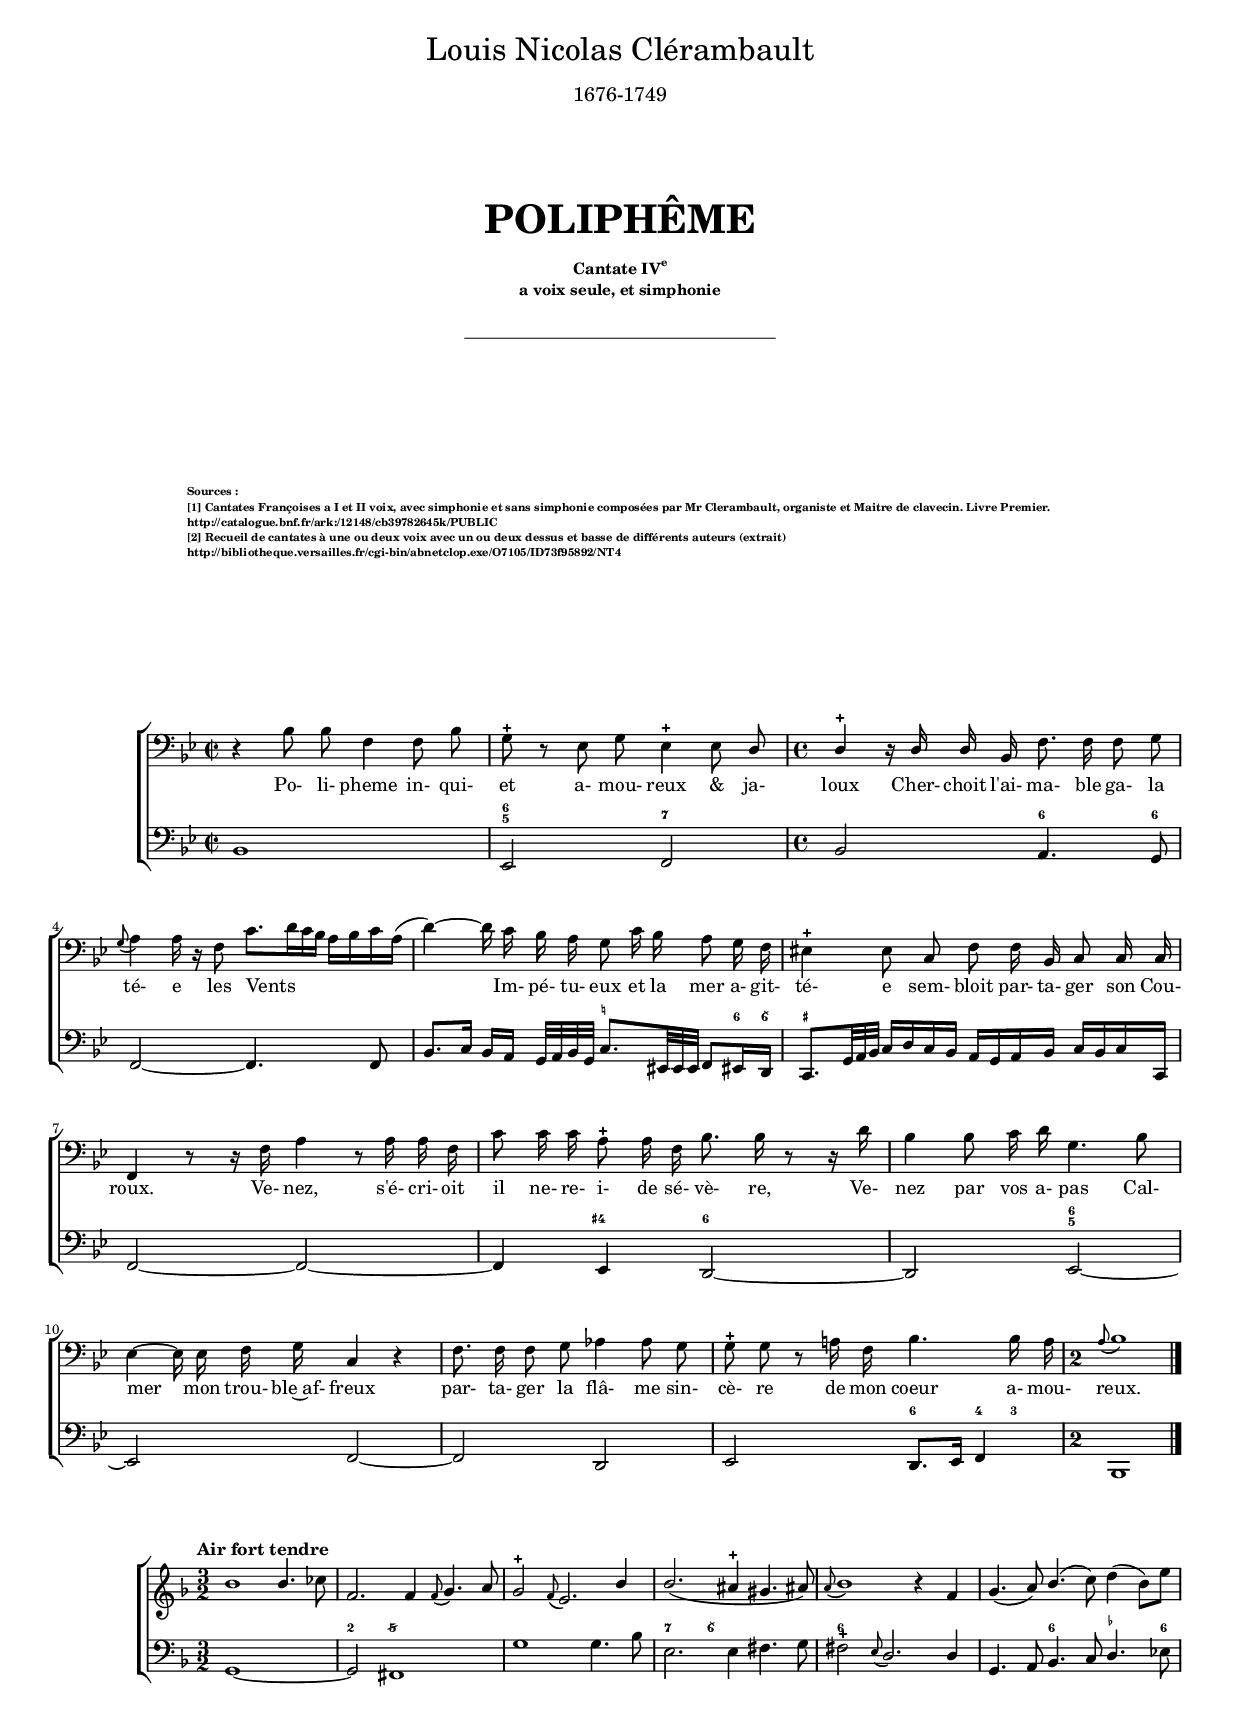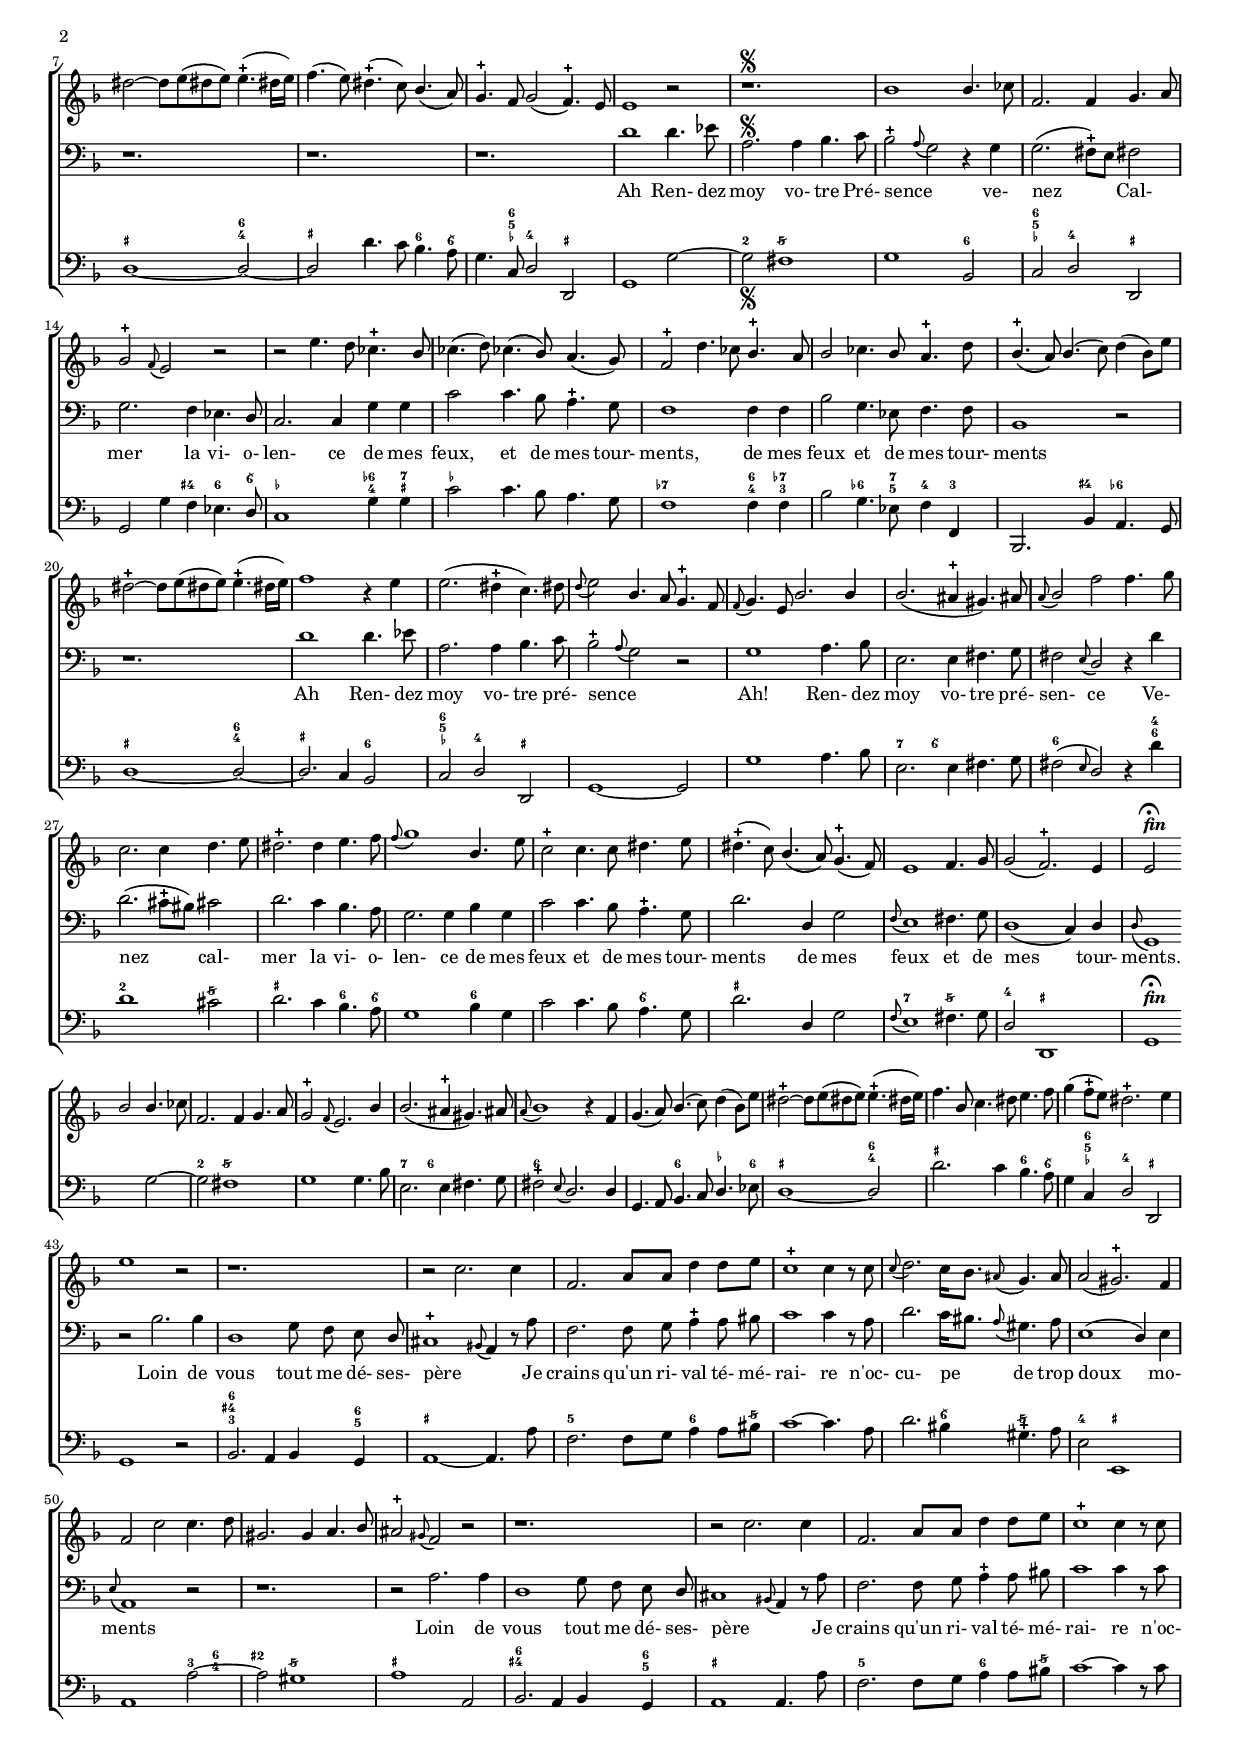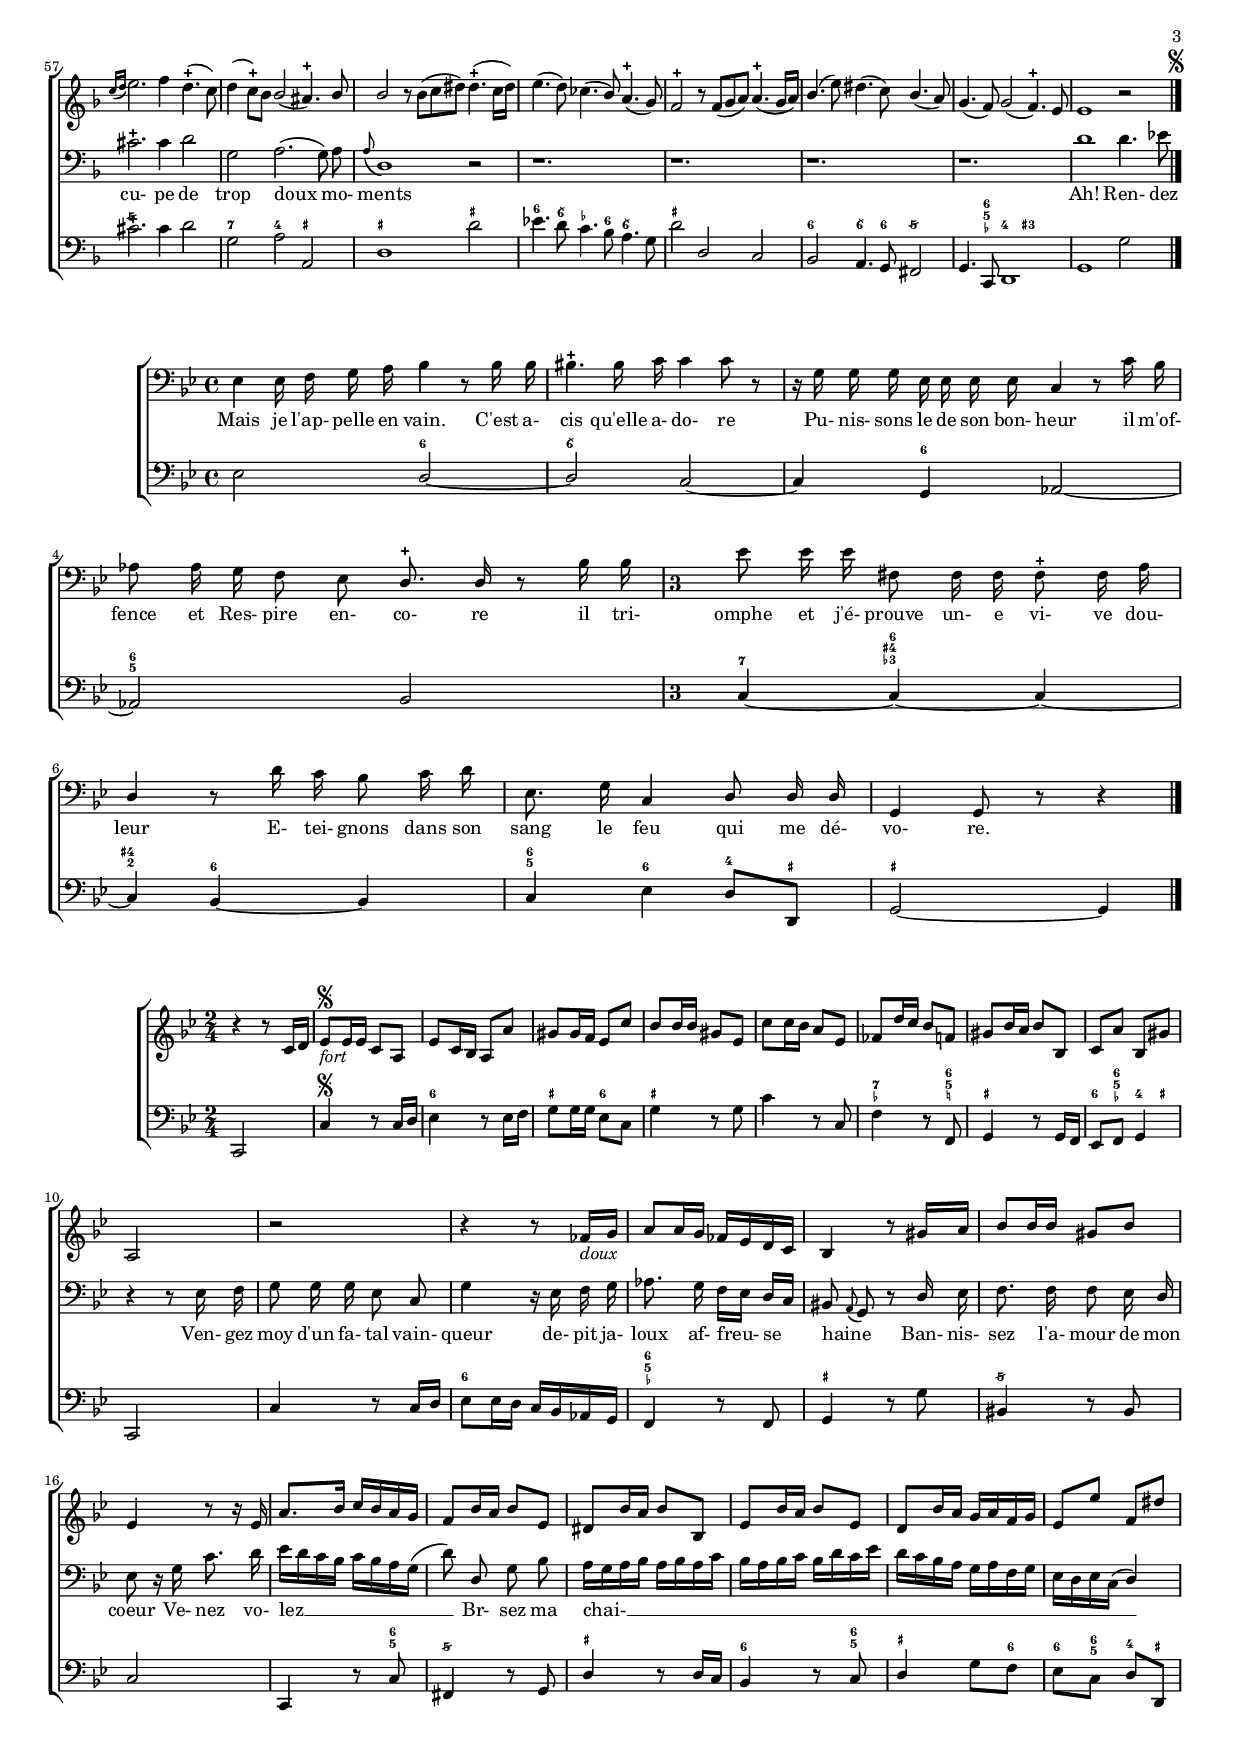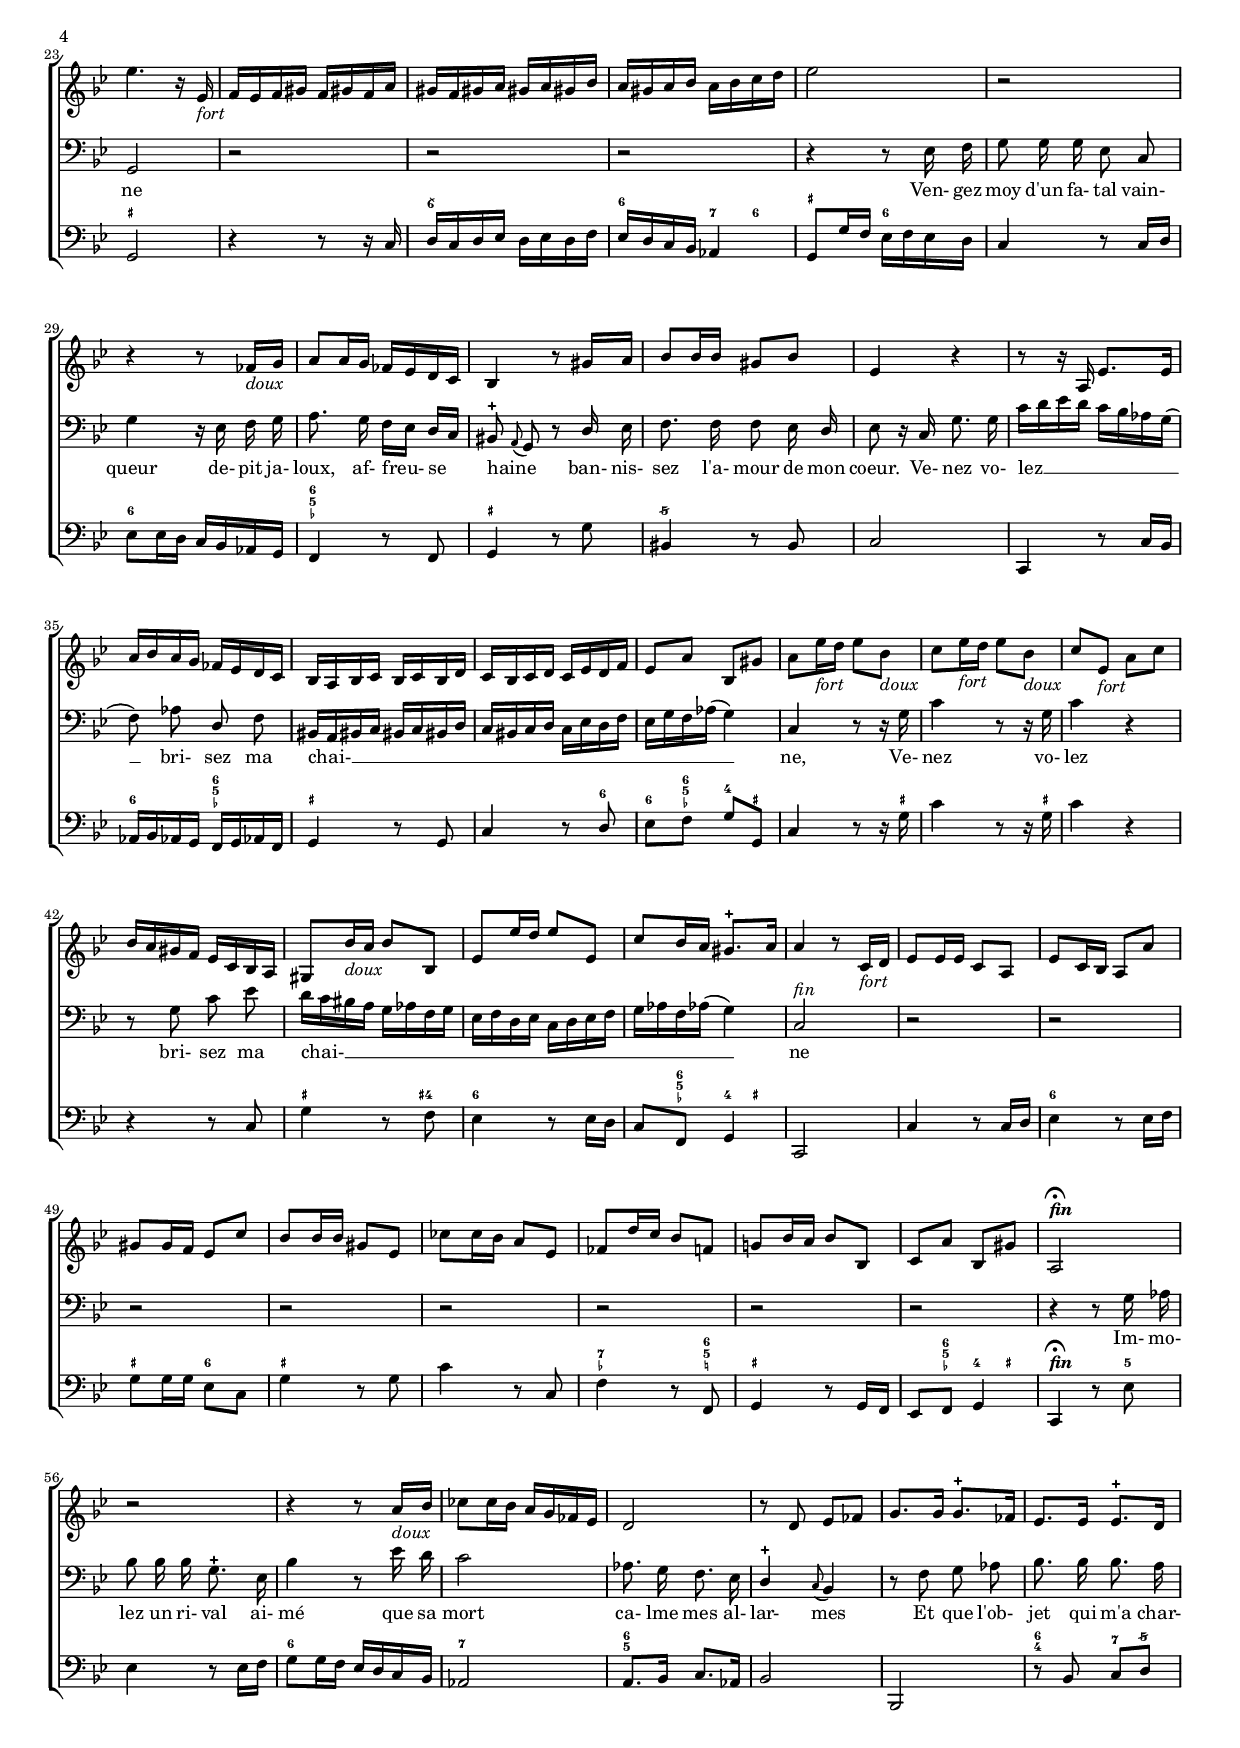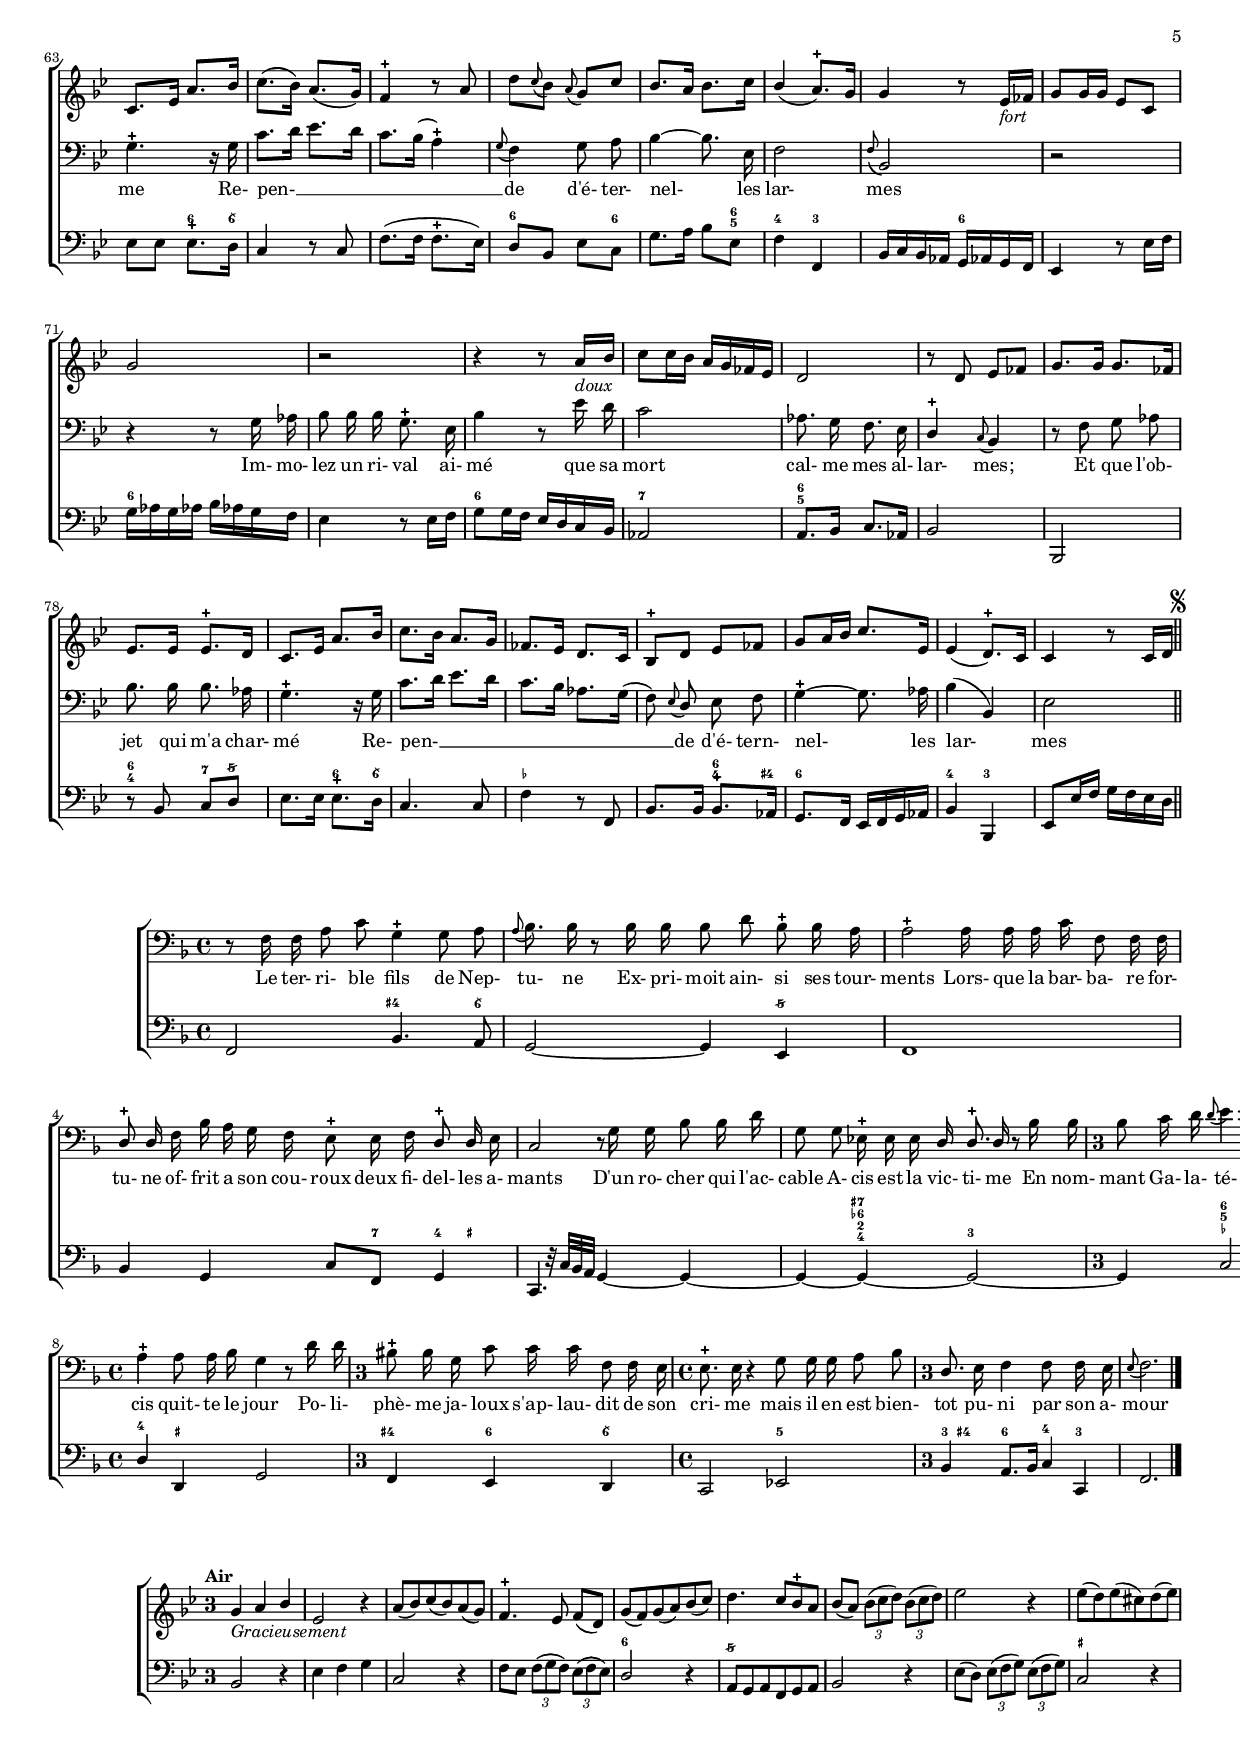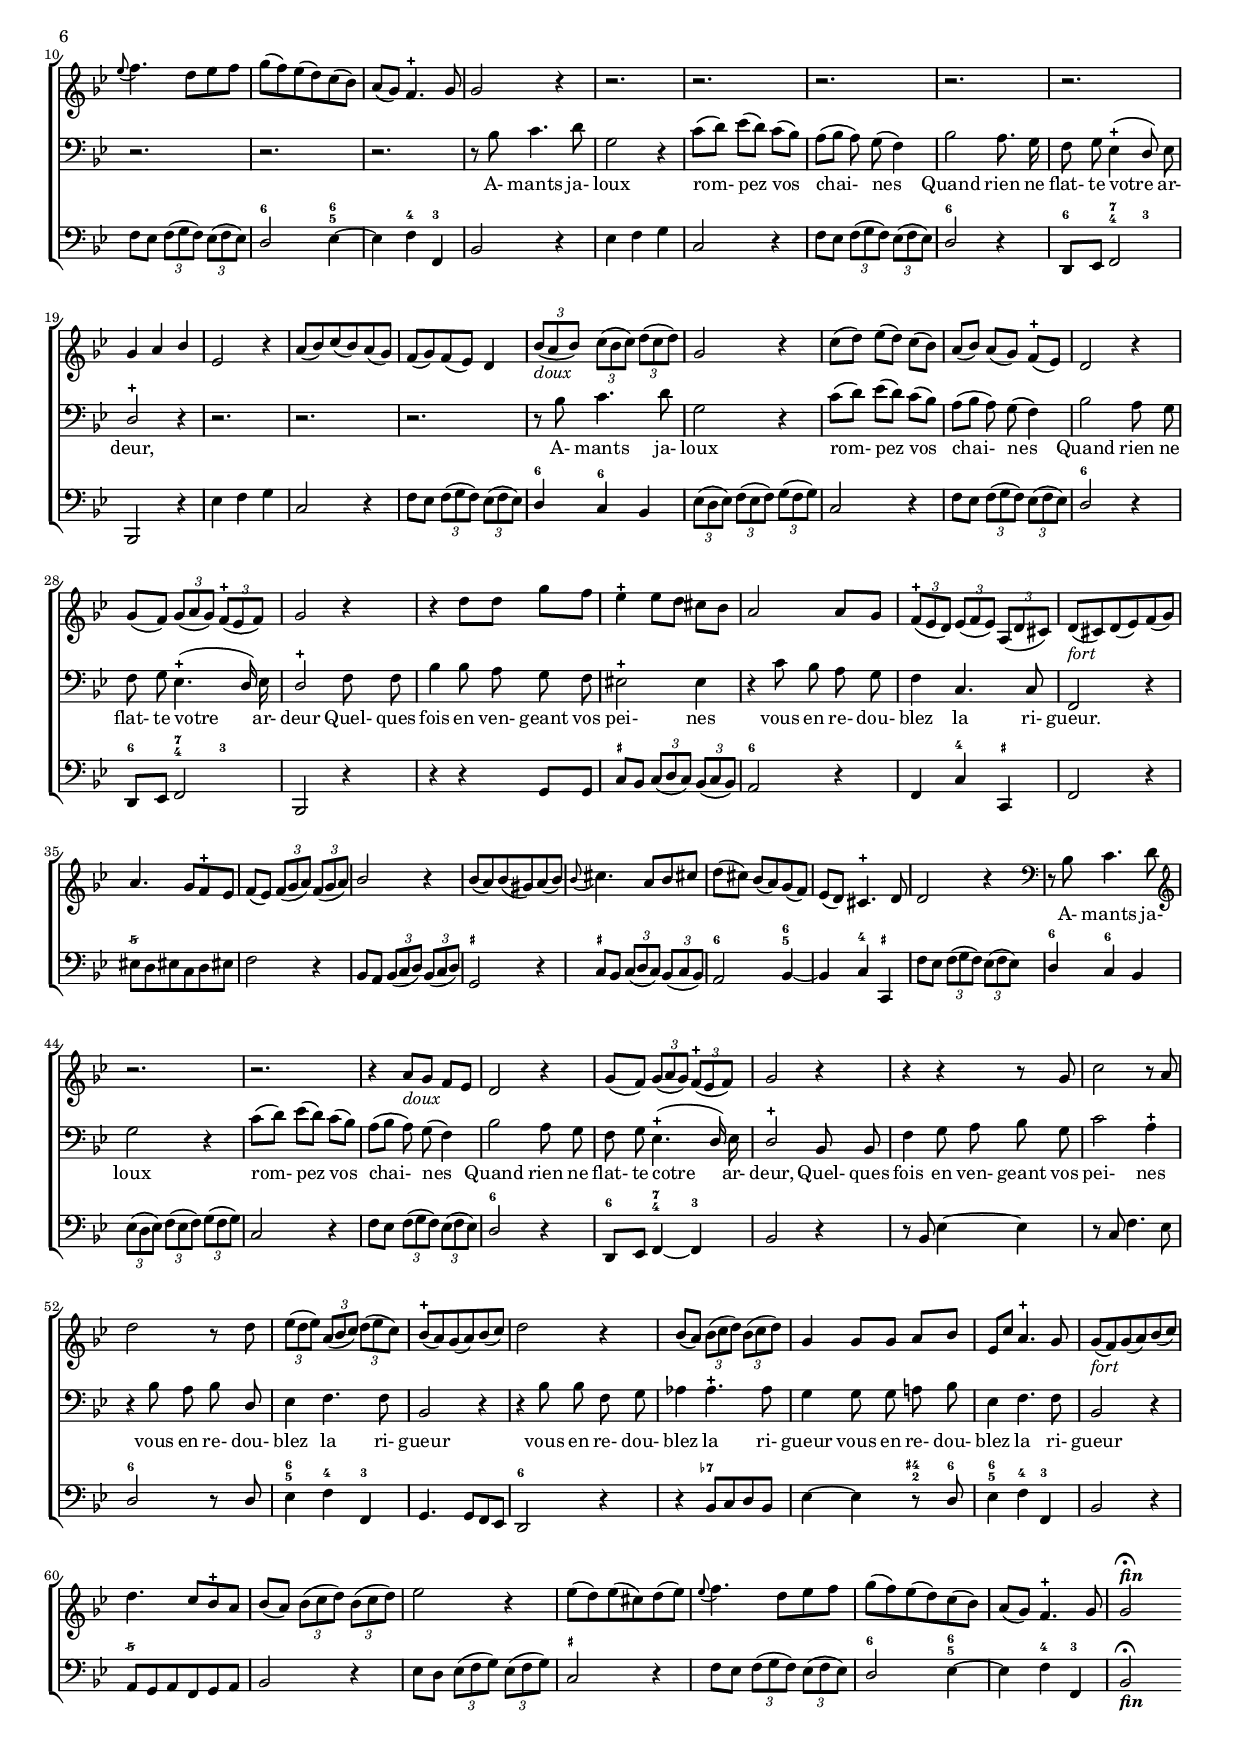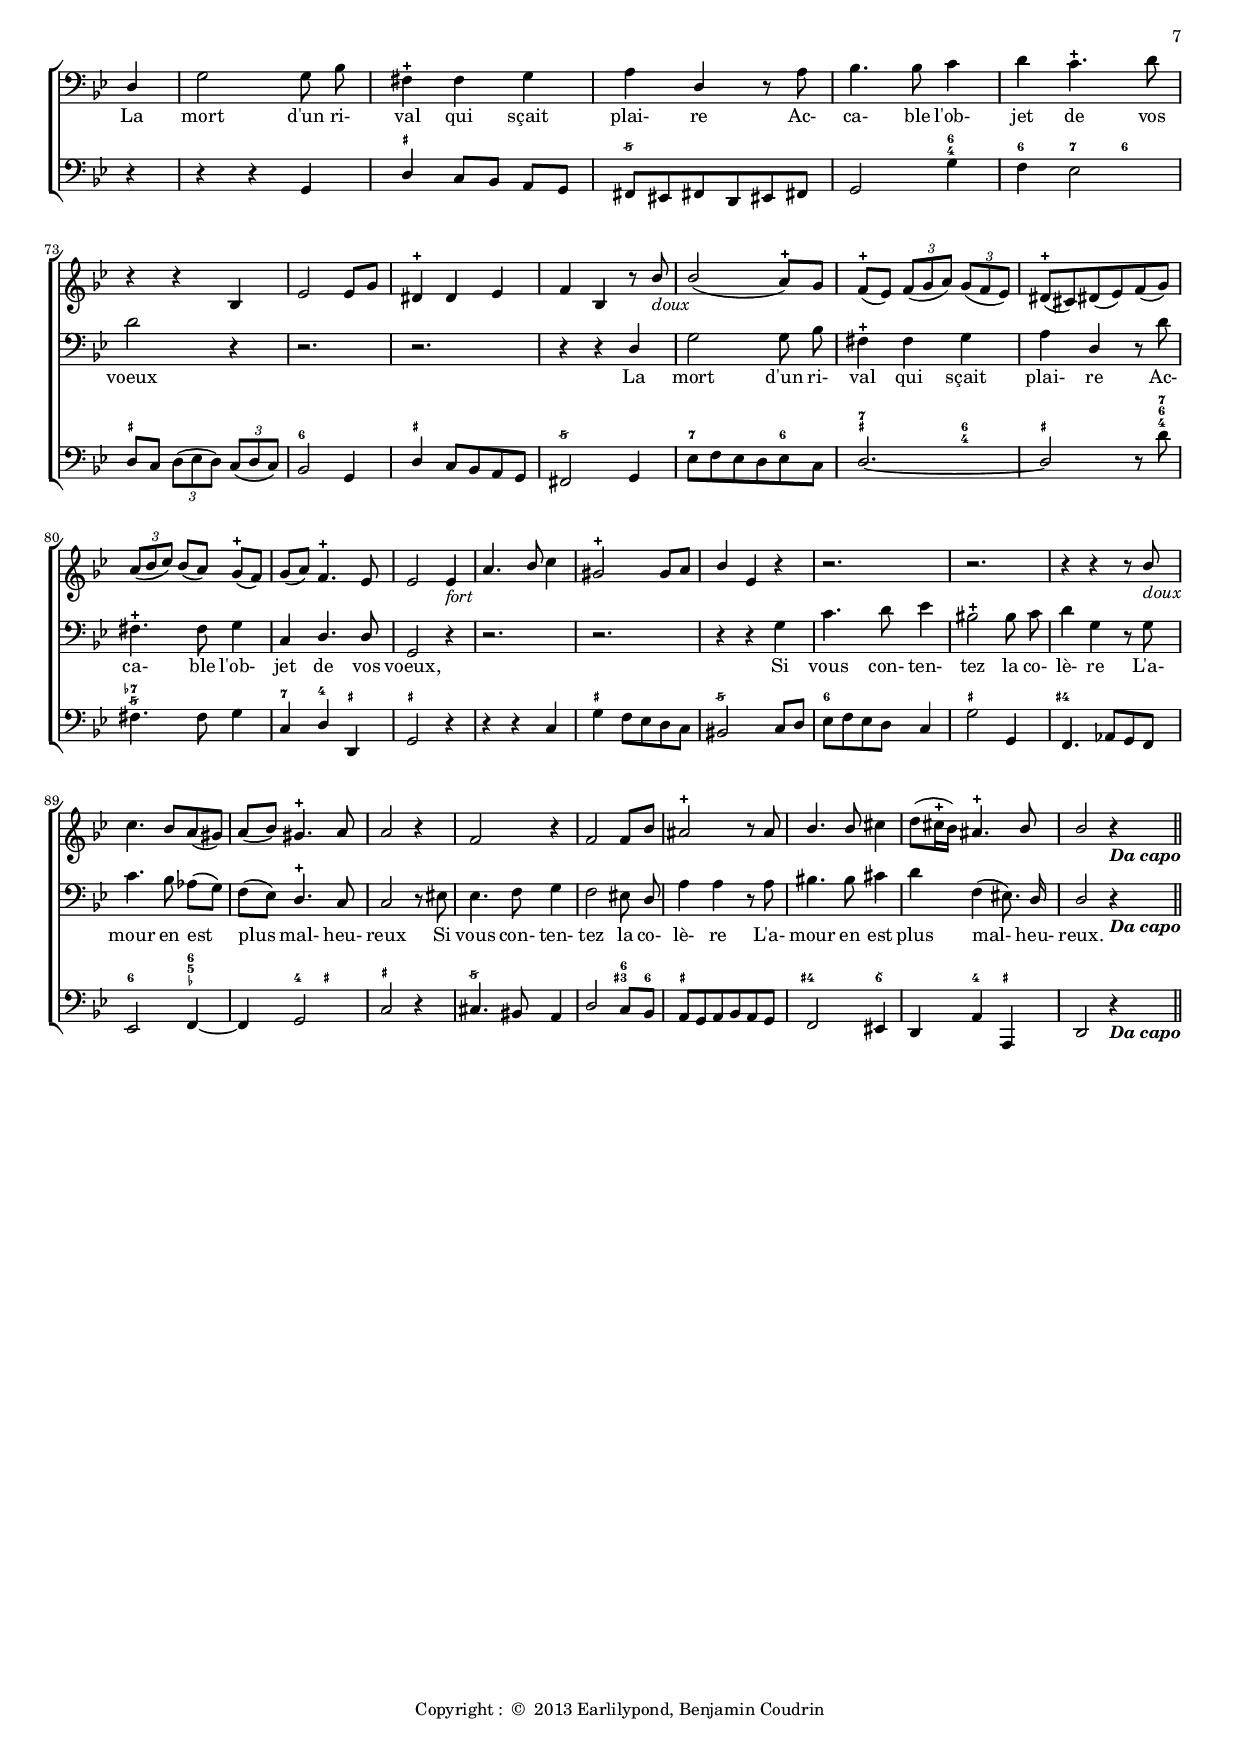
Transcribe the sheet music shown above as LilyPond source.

%%  clerambault_polipheme.ly
%%  This file is part of the Earlilypond project
%%  
%%  Copyright (c) 2013 Benjamin Coudrin <benjamin.coudrin@gmail.com>
%%                All Rights Reserved
%%
%%  This program is free software. It comes without any warranty, to
%%  the extent permitted by applicable law. You can redistribute it
%%  and/or modify it under the terms of the Do What The Fuck You Want
%%  To Public License, Version 2, as published by Sam Hocevar. See
%%  http://sam.zoy.org/wtfpl/COPYING for more details.

\version "2.16.0"

#(ly:set-option 'relative-includes #t)

%% polipheme.ly
%% Louis Nicolas Clérambault
%% Premier livre de cantates, n°4
%% Poliphème
%% Author : Benjamin Coudrin, 2013

\version "2.16.0"

\header {
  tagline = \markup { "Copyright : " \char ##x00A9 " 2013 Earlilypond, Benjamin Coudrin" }
  composer = "Louis Nicolas Clérambault"
  composerDate = "1676-1749"
  date = "1710"
  title = "POLIPHÊME"
  subtitle = \markup \center-column { \concat { "Cantate IV" \override #'(baseline-skip . 2) \super e} \small "a voix seule, et simphonie"}
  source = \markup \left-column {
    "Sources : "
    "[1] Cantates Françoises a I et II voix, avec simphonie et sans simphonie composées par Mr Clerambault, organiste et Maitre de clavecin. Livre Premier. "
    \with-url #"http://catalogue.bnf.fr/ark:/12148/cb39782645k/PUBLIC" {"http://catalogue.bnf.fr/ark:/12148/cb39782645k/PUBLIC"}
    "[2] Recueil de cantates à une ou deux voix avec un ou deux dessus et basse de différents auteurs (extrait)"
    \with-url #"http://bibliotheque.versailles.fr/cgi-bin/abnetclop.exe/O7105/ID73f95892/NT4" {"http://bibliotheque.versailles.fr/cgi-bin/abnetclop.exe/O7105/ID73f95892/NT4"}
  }
}

#(set-default-paper-size "a4")
#(set-global-staff-size 15)
clefDessus = \clef french
%clefDessus = \clef treble

\paper {
  #(define page-breaking ly:minimal-breaking)
  bookTitleMarkup = \markup \abs-fontsize #6 \column {
    \vspace #1
    \fill-line { \fontsize #8 \fromproperty #'header:composer }
    \vspace #1
    \fill-line { \fontsize #4 \fromproperty #'header:composerDate }
    \vspace #4
    \fill-line { \fontsize #10 \bold \fromproperty #'header:title }
    \vspace #1
    \fill-line { \fontsize #2 \bold \fromproperty #'header:subtitle }
    \vspace #1
    \fill-line { \postscript #"-20 0 moveto 40 0 rlineto stroke" }
    \vspace #6
    \fill-line { \fontsize #-1 \bold \fromproperty #'header:source }
    \vspace #6
  }
}
\markup\null

\layout {
  \context {
    \Score
    \override SpacingSpanner #'uniform-stretching = ##t
    \override Stem #'neutral-direction = #1
  }
  \context {
    \Voice
    \override TupletNumber #'stencil = ##f 
    \override TupletBracket #'bracket-visibility = ##f 
  }
  \context {
    \RemoveEmptyStaffContext
    \override VerticalAxisGroup #'remove-first = ##t 
  }
}

\include "../../../3rdParty/Viole/ornements-viole.ly"
%% mensuation.ly
%% Author : Benjamin Coudrin, 2013

ter = {
  \override Staff.TimeSignature.style = #'single-digit
  \time 3/4
}

deux = {
  \override Staff.TimeSignature.style = #'single-digit
  \time 2/2
}

bin = {
  \override Staff.TimeSignature.style = #'default
  \time 4/4
}

bla = {
  \override Staff.TimeSignature.style = #'default
  \time 2/2
}

blater = {
  \once \override Staff.TimeSignature.stencil = #ly:text-interface::print 
  \once \override Staff.TimeSignature.text =
    #(markup (#:line ((markup (#:musicglyph "timesig.C22")
                              (#:raise -0.8 #:musicglyph "three")))
               ))
  \time 3/4
}


%% Premier Recitatif
%% recitatif1.ly
%% Louis Nicolas Clérambault
%% Premier livre de cantates, n°4
%% Poliphème
%% Author : Benjamin Coudrin, 2013

%% BARYTON %%%%%%%%%%%%%%%%%%%%%%%%%%%%%%%%%%%%%%%%%%%%%%%%%
Abaryton = {
  \clef bass
  \key g \minor
  \relative c' {
    \bla
    \autoBeamOff
    r4 bes8 bes f4 f8 bes
    g\stopped r ees g ees4\stopped ees8 d
    \bin
    d4\stopped r16 d d bes f'8. f16 f8 g
    \grace g8 (a4) a16 r f8 c'8. [ \times 1/4 {s16 d c bes]} a [bes c a]
    (d4) ~ d16 c bes a g8 c16 bes a8 g16 f
    eis4\stopped ees8 c f f16 bes, c8 c16 c
    f,4 r8 r16 f' a4 \times 1/2 {r8} a16 a f
    c'8 c16 c a8\stopped a16 f bes8. bes16 r8 r16 d16
    bes4 bes8 c16 d g,4. bes8
    ees,4 ~ ees16 ees f g c,4 r
    f8. f16 f8 g aes4 a8 g
    g\stopped g r a!16 f bes4. bes16 a 
    \deux \grace a8 (bes1)
    \bar "|." \break
  }
}

Alyrbar = \lyricmode {
  Po- li- pheme in- qui- et a- mou- reux & ja- loux
  Cher- choit l'ai- ma- ble ga- la té- e les Vents _
  Im- pé- tu- eux et la mer a- git- té- e
  sem- bloit par- ta- ger son Cou- roux.
  Ve- nez, s'é- cri- oit il ne- re- i- de sé- vè- re,
  Ve- nez par vos a- pas Cal- mer mon trou- ble~af- freux
  par- ta- ger la flâ- me sin- cè- re 
  de mon coeur a- mou- reux.
}

%% BASSE CONTINUE %%%%%%%%%%%%%%%%%%%%%%%%%%%%%%%%%%%%%%%%%%%%%%%%%%
Abassefig = \figuremode {
  s1
  <6 5>2 <7>
  s2 <6>4. <6>8
  s1
  s2 <_!>4 s8 <6>16 <6\\>
  <_+>1
  s1
  s4 <4+> <6>2
  s2 <6 5>
  s1
  s
  s2 <6>4 <4>8 <3>
  s1
}

Abasse = {
  \clef bass
  \key g \minor
  \bla
  \relative c {
    bes1
    ees,2 f
    \bin bes a4. g8
    f2 ~ f4. f8
    bes8. [c16] bes [a] g32 [a bes g] c8. [\times 1/2 {s32 eis, ees ees]} f8 [eis16 d]
    c8. [\times 1/2 {s32 g' a bes]} c16 [ d c bes] a [g a bes] c[ bes c c,]
    f2 ~ f ~
    f4 ees d2 ~
    d ees ~
    ees f ~
    f d
    ees d8. [ees16] f4
    \deux \grace s8 bes,1
  }
  \bar "|."
}

\score {
  \new StaffGroup  <<
    \new Voice = "baryton" << \override Staff.BarLine #'allow-span-bar = ##f #(set-accidental-style 'forget) \Abaryton >>
    \new Lyrics \lyricsto baryton { \Alyrbar }
    \new Staff <<
      \override Staff.BarLine #'allow-span-bar = ##f
      #(set-accidental-style 'forget)
      \figuremode { \Abassefig }
      \Abasse
    >>
  >>
}


%% Air fort tendre
%% airforttendre.ly
%%  This file is part of the Earlilypond project
%%  
%%  Copyright (c) 2013 Benjamin Coudrin <benjamin.coudrin@gmail.com>
%%                All Rights Reserved
%%
%%  This program is free software. It comes without any warranty, to
%%  the extent permitted by applicable law. You can redistribute it
%%  and/or modify it under the terms of the Do What The Fuck You Want
%%  To Public License, Version 2, as published by Sam Hocevar. See
%%  http://sam.zoy.org/wtfpl/COPYING for more details.

%% DESSUS %%%%%%%%%%%%%%%%%%%%%%%%%%%%%%%%%%%%%%%%%%%%%%%%%%
Bdessus = {
  \clefDessus
  \time 3/2
  \key d \minor
  \relative c'' {
    \tempo "Air fort tendre"    
    d1 d4. ees8
    a,2. a4 \grace a8 (bes4.) c8
    bes2\stopped \grace a8 (g2.) d'4
    d2. (cis4\stopped bis4. cis8)
    \grace c8 (d1) r4 a 
    bes4. (c8) d4. (e8) f4 (d8) [g]
    fis2 ~ fis8 [g (fis g)] g4.\stopped (fis16 [g])
    a4. (g8) fis4.\stopped (e8) d4. (c8)
    bes4.\stopped a8 bes2 (a4.\stopped) g8
    g1 r2
    r1.\segno
    d'1 d4. ees8
    a,2. a4 bes4. c8
    bes2\stopped \grace a8 (g2) r
    r g'4. f8 ees4.\stopped d8
    ees4. (f8) ees4. (d8) c4. (bes8)
    a2\stopped f'4. ees8 d4.\stopped c8
    d2 ees4. d8 c4.\stopped f8
    d4.\stopped (c8) d4. (e8) f4 (d8) [g]
    fis2\stopped ~ fis8 [g (fis g)] g4.\stopped (fis16 [g])
    a1 r4 g4 
    g2. (fis4\stopped e4.) fis8
    \grace f8 (g2) d4. c8 bes4.\stopped a8
    \grace a8 (bes4.) g8 d'2. d4
    d2. (cis4\stopped bis4.) cis8
    \grace c8 (d2) a' a4. bes8
    e,2. e4 f4. g8
    fis2.\stopped f4 g4. a8
    \grace a8 (bes1) d,4. g8
    e2\stopped e4. e8 fis4. g8
    fis4.\stopped (e8) d4. (c8) bes4.\stopped (a8)
    g1 a4. bes8
    bes2 (a2.\stopped) g4
    g2^\markup{\bold\italic fin}\fermata \bar "||" \bar "" \break d' d4. ees8
    a,2. a4 bes4. c8
    bes2\stopped \grace a8 (g2.) d'4
    d2. (cis4\stopped bis4.) cis8
    \grace c8 (d1) r4 a
    bes4. (c8) d4. (e8) f4 (d8) [g]
    fis2\stopped ~ fis8 [g (fis g)] g4.\stopped (fis16 [g])
    a4. d,8 e4. fis8 g4. a8
    bes4 (a8\stopped [g]) fis2.\stopped g4 \break
    g1 r2
    r1.
    r2 e2. e4
    a,2. c8 [c] f4 f8 [g]
    e1\stopped e4 r8 e
    \grace e8 (f2.) e16 [d8.] \grace cis8 (bes4.) c8
    c2 (bis2.\stopped) a4
    a2 e' e4. f8
    bis,2. bes4 c4. d8
    cis2\stopped \grace bis8 (a2) r
    r1.
    r2 e'2. e4
    a,2. c8 [c] f4 f8 [g]
    e1\stopped e4 r8 e
    \grace { e16 [(f] } g2.) a4 f4.\stopped (e8)
    f4 (e8\stopped) [d] d2  (cis4.\stopped) d8
    d2 r8 d ([e fis]) f4.\stopped (e16 [f])
    g4. (f8) ees4. (d8) c4.\stopped (bes8)
    a2\stopped r8 a ([bes c]) c4.\stopped (bes16 [c])
    d4. (g8) fis4. (e8) d4. (c8)
    bes4. (a8) bes2 (a4.\stopped) g8
    g1 r2 \bar "||"  \mark \markup \normalsize { \musicglyph  #"scripts.segno" }
  }
}

%% BARYTON %%%%%%%%%%%%%%%%%%%%%%%%%%%%%%%%%%%%%%%%%%%%%%%%%
Bbaryton = {
  \clef bass
  \time 3/2
  \key d \minor
  \relative c' {
    \autoBeamOff
    r1. r r r r r r r r
    d1 d4. ees8
    a,2.\segno a4 bes4. c8
    bes2\stopped \grace a8 (g2) r4 g
    g2. (fis8\stopped) [e] fis2
    g2. f4 ees4. d8
    c2. c4 g' g
    c2 c4. bes8 a4.\stopped g8
    f1 f4 f
    bes2 g4. ees8 f4. f8
    bes,1 r2
    r1. 
    d'1 d4. ees8
    a,2. a4 bes4. c8
    bes2\stopped \grace a8 (g2) r
    g1 a4. bes8
    e,2. e4 fis4. g8
    fis2 \grace e8 (d2) r4 d'
    d2. (cis8\stopped [bis]) cis2
    d2. c4 bes4. a8
    g2. g4 bes g
    c2 c4. bes8 a4.\stopped g8
    d'2. d,4 g2
    \grace f8 (e1) fis4. g8
    d1 (c4) d
    \grace d8 (g,1) r2
    r1.
    r
    r
    r
    r
    r
    r
    r
    r2 bes'2. bes4
    d,1 g8 f e d
    cis1\stopped \grace bis8 (a4) r8 a'
    f2. f8 g a4\stopped a8 bis
    c1 c4 r8 a
    d2. c16 [bis8.] \grace a8 (gis4.) a8
    e1 (d4) e
    \grace e8 (a,1) r2
    r1.
    r2 a'2. a4
    d,1 g8 f e d
    cis1 \grace bis8 (a4) r8 a'
    f2. f8 g a4\stopped a8 bis
    c1 c4 r8 c
    cis2.\stopped c4 d2
    g, a2. (g8) a
    \grace a8 (d,1) r2
    r1.
    r
    r
    r
    d'1 d4. ees8
    \bar "||" \mark \markup \normalsize { \musicglyph  #"scripts.segno" }
  }
}

Blyrbar = \lyricmode {
  Ah Ren- dez moy vo- tre Pré- sence _
  ve- nez Cal- mer la vi- o- len- ce
  de mes feux, et de mes tour- ments,
  de mes feux et de mes tour- ments
  Ah Ren- dez moy vo- tre pré- sence _
  Ah! Ren- dez moy vo- tre pré- sen- ce
  Ve- nez cal- mer la vi- o- len- ce
  de mes feux et de mes tour- ments
  de mes feux et de mes tour- ments.
  Loin de vous tout me dé- ses- père _
  Je crains qu'un ri- val té- mé- rai- re
  n'oc- cu- pe de trop doux mo- ments
  Loin de vous tout me dé- ses- père _
  Je crains qu'un ri- val té- mé- rai- re
  n'oc- cu- pe de trop doux mo- ments  
  Ah! Ren- dez
}

%% BASSE CONTINUE %%%%%%%%%%%%%%%%%%%%%%%%%%%%%%%%%%%%%%%%%%%%%%%%%%
Bbassefig = \figuremode {
  s1.
  <2>2 <5/>1
  s1.
  <7>2 <6\\> s
  <6>1.
  s2 <6> <_->4. <6>8
  <_+>1 <6 4>2
  <_+> s <6>4. <6\\>8
  s4. <6 5 _->8 <4>2 <_+>
  s1.
  <2>2 <5/>1
  s <6>2
  <6 5 _-> <4> <_+>
  s2. <4+>4 <6>4. <6\\>8
  <_->1 <6- 4>4 <7 _+>
  <_->1.
  <7->1 <6 4>4 <7- 3>
  s2 <6->4. <7 5>8 <4>4 <3>
  s2. <4+>4 <6->2
  <_+>1 <6 4>2
  <_+>1 <6>2
  <6 5 _->2 <4> <_+>
  s1.
  s
  <7>2 <6\\> s
  <6>1 s4 <4 6>4
  <2>1 <5/>2
  <_+>1 <6>4. <6\\>8
  s1 <6>2
  s1 <6\\>2
  <_+>1.
  <7>1 <5/>2
  <4> <_+>1
  s1.
  <2>2 <5/>1
  s1.
  <7>2 <6> s
  <6>1.
  s2 <6> <_->4. <6>8
  <_+>1 <6 4>2
  <_+>1 <6>4. <6\\>8
  s4 <6 5 _-> <4>2 <_+>
  s1.
  <6 4+ 3>1 s4 <6 5>
  <_+>1.
  <5>1 <6>4. <5/>8
  s1.
  s2. <6\\>4 <5/>2
  <4>2 <_+>1
  s1 <3>4 <6 4>
  <2+>2 <5/>1
  <_+>1.
  <6 4+>1 s4 <6 5>4
  <_+>1.
  <5>1 <6>4. <5/>8
  s1.
  <5/>1.
  <7>2 <4> <_+>
  <_+>1 <_+>2
  <6>4. <6\\>8 <_->4. <6>8 <6\\>2
  <_+>1.
  <6>2 <6\\>4. <6>8 <5/>2
  s4. <6 5 _->8 <4>2 <3+>
  s1.
}

Bbasse = {
  \clef bass
  \time 3/2
  \key d \minor
  \relative c {
    \times 3/2 {g1 ~} 
    g2 fis1
    g'1 g4. bes8
    e,2. e4 fis4. g8
    fis2\stopped \grace e8 (d2.) d4
    g,4. a8 bes4. c8 d4. ees8
    d1 ~ d2 ~
    d d'4. c8 bes4. a8
    g4. c,8 d2 d,
    g1 g'2 ~
    g_\segno fis1
    g bes,2
    c d d,
    g g'4 f ees4. d8
    c1 g'4 g
    c2 c4. bes8 a4. g8
    f1 f4 f
    bes2 g4. ees8 f4 f,
    bes,2. bes'4 a4. g8
    d'1 ~ d2 ~
    d2. c4 bes2
    c d d,
    g1 ~ g2
    g'1 a4. bes8
    e,2. e4 fis4. g8
    fis2 (\grace e8 d2) r4 d'
    d1 cis2
    d2. c4 bes4. a8
    g1 bes4 g
    c2 c4. bes8 a4. g8
    d'2. d,4 g2
    \grace f8 (e1) fis4. g8
    d2 d,1
    g1^\markup{\bold\italic fin}\fermata g'2 ~
    g fis1
    g g4. bes8
    e,2. e4 fis4. g8
    fis2\stopped \grace e8 (d2.) d4
    g,4. a8 bes4. c8 d4. ees8
    d1 ~ d2
    d'2. c4 bes4. a8
    g4 c, d2 d,
    g1 r2
    bes2. a4 bes g
    a1 ~ a4. a'8
    f2. f8 g a4 a8 bis
    c1 ~ c4. a8
    d2. bis4 gis4.\stopped a8
    e2 e,1
    a1 a'2 ~
    a gis1
    a1 a,2
    bes2. a4 bes g
    a1 a4. a'8
    f2. f8 g a4 a8 bis
    c1 ~ c4 r8 c
    cis2.\stopped c4 d2
    g, a a,
    d1 d'2
    ees4. d8 c4. bes8 a4. g8
    d'2 d, c
    bes a4. g8 fis2
    g4. c,8 d1
    g1 g'2
  }
  \bar "|."
}

\score {
  \new StaffGroup  <<
    \new Voice = "dessus" <<\override Staff.BarLine #'allow-span-bar = ##f #(set-accidental-style 'forget) \Bdessus >>
    \new Voice = "baryton" << \override Staff.BarLine #'allow-span-bar = ##f #(set-accidental-style 'forget) \Bbaryton >>
    \new Lyrics \lyricsto baryton { \Blyrbar }
    \new Staff <<
      \override Staff.BarLine #'allow-span-bar = ##f
      #(set-accidental-style 'forget)
      \figuremode { \Bbassefig }
      \Bbasse
    >>
  >>
}

%% Second Récit
%% recitatif2.ly
%%  This file is part of the Earlilypond project
%%  
%%  Copyright (c) 2013 Benjamin Coudrin <benjamin.coudrin@gmail.com>
%%                All Rights Reserved
%%
%%  This program is free software. It comes without any warranty, to
%%  the extent permitted by applicable law. You can redistribute it
%%  and/or modify it under the terms of the Do What The Fuck You Want
%%  To Public License, Version 2, as published by Sam Hocevar. See
%%  http://sam.zoy.org/wtfpl/COPYING for more details.

%% BARYTON %%%%%%%%%%%%%%%%%%%%%%%%%%%%%%%%%%%%%%%%%%%%%%%%%
Cbaryton = {
  \clef bass
  \key g \minor
  \relative c {
    \bin
    \autoBeamOff
    ees4 ees16 f g a bes4 r8 bes16 bes
    bis4.\stopped bes16 c c4 c8 r
    r16 g g g ees ees ees ees c4 r8 c'16 bes
    aes8 a16 g f8 ees
    d8.\stopped d16 r8 bes'16 bes
    \ter
    ees8 ees16 ees fis,8 f16 f f8\stopped f16 a
    d,4 r8 d'16 c bes8 c16 d
    ees,8. g16 c,4 d8 d16 d
    g,4 g8 r r4
    \bar "|." \break
  }
}

Clyrbar = \lyricmode {
  Mais je l'ap- pelle en vain.
  C'est a- cis qu'elle a- do- re
  Pu- nis- sons le de son bon- heur
  il m'of- fence et Res- pire en- co- re
  il tri- omphe et j'é- prouve
  un- e vi- ve dou- leur
  E- tei- gnons dans son sang le feu qui
  me dé- vo- re.
}

%% BASSE CONTINUE %%%%%%%%%%%%%%%%%%%%%%%%%%%%%%%%%%%%%%%%%%%%%%%%%%
Cbassefig = \figuremode {
  s2 <6>
  <6\\> s
  s4 <6> s2
  <6 5>1
  <7>4 <6 4+ 3->2
  <4+ 2>4 <6>2
  <6 5>4 <6> <4>8 <_+>
  <_+>2.
}

Cbasse = {
  \clef bass
  \key g \minor
  \bin
  \relative c {
    ees2 d ~
    d c ~
    c4 g aes2 ~
    aes bes
    \ter
    c4 ~ c ~ c ~
    c bes ~ bes
    c ees d8 [d,]
    g2 ~ g4
  }
  \bar "|."
}

\score {
  \new StaffGroup  <<
    \new Voice = "baryton" << \override Staff.BarLine #'allow-span-bar = ##f #(set-accidental-style 'forget) \Cbaryton >>
    \new Lyrics \lyricsto baryton { \Clyrbar }
    \new Staff <<
      \override Staff.BarLine #'allow-span-bar = ##f
      #(set-accidental-style 'forget)
      \figuremode { \Cbassefig }
      \Cbasse
    >>
  >>
}

%% Vengez moy
%% vengezmoy.ly
%% Louis Nicolas Clérambault
%% Premier livre de cantates, n°4
%% Poliphème
%% Author : Benjamin Coudrin, 2013

%% DESSUS %%%%%%%%%%%%%%%%%%%%%%%%%%%%%%%%%%%%%%%%%%%%%%%%%%
Ddessus = {
  \clefDessus
  \time 2/4
  \key g \minor
  \relative c' {
    r4 r8 ees16 [f]
    g8\segno_\markup{\italic fort} [g16 g] ees8 [c]
    g'8 [ees16 d] c8 [c']
    bis [bes16 a] g8 [ees']
    d [d16 d] bis8 [g]
    ees'8 [ees16 d] c8 [g]
    aes [f'16 ees] d8 [a!]
    bis [d16 c] d8 [d,]
    ees [c'] d, [bis']
    c,2
    r
    r4 r8 aes'16_\markup{\italic doux} [bes]
    c8 [c16 bes] aes [g f ees]
    d4 r8 bis'16 [c]
    d8 [d16 d] bis8 [d]
    g,4 r8 r16 g
    c8. [d16] ees16 [d c bes]
    a8 [d16 c] d8 [g,]
    fis [d'16 c] d8 [d,]
    g [d'16 c] d8 [g,]
    f [d'16 c] bes [c a bes]
    g8 [g'] a, [fis']
    g4. r16 g,_\markup{\italic fort}
    a [g a bis] a [bis a c]
    bis [a bis c] bis [c bis d]
    c [bis c d] c [d ees f]
    g2
    r
    r4 r8 aes,16_\markup{\italic doux} [bes]
    c8 [c16 bes] aes [g f ees]
    d4 r8 bis'16 [c]
    d8 [d16 d] bis8 [d]
    g,4 r
    r8 r16 c, g'8. [g16]
    c [d c bes] aes [g f ees]
    d [c d ees] d [ees d f]
    ees [d ees f] ees [g f a]
    g8 [c] d, [bis']
    c8 [g'16_\markup{\italic fort} f] g8 [d_\markup{\italic doux}]
    ees [g16_\markup{\italic fort} f] g8 [d_\markup{\italic doux}]
    ees [g,_\markup{\italic fort}] c [ees]
    d16 [c bis a] g [ees d c]
    bis8 [d'16_\markup{\italic doux} c] d8 [d,]
    g [g'16 f] g8 [g,]
    ees' [d16 c] bis8.\stopped [c16]
    c4 r8 ees,16_\markup{\italic fort} [f]
    g8 [g16 g] ees8 [c]
    g'8 [ees16 d] c8 [c']
    bis [bes16 a] g8 [ees']
    d8 [d16 d] bis8 [g]
    ees'!8 [ees16 d] c8 [g]
    aes [f'16 ees] d8 [a!]
    b! [d16 c] d8 [d,]
    ees [c'] d, [bis']
    c,2^\markup{\bold\italic fin}\fermata
    r
    r4 r8 c'16_\markup{\italic doux} [d]
    ees!8 [ees16 d] c [bes aes g]
    f2
    r8 f g [aes]
    bes8. [bes16] bes8.\stopped [aes16]
    g8. [g16] g8.\stopped [f16]
    ees8. [g16] c8. [d16]
    ees8. [(d16)] c8. [(bes16)]
    a4\stopped r8 c
    f [\grace ees (d)] \grace c (bes) [ees]
    d8. [c16] d8. [ees16]
    d4 (c8.\stopped) [bes16]
    bes4 r8 g16_\markup{\italic fort} [aes]
    bes8 [bes16 bes] g8 [ees]
    bes'2
    r2
    r4 r8 c16_\markup{\italic doux} [d]
    ees8 [ees16 d] c [bes aes g]
    f2
    r8 f g [aes]
    bes8. [bes16] bes8. [aes16]
    g8. [g16] g8.\stopped [f16]
    ees8. [g16] c8. [d16]
    ees8. [d16] c8. [bes16]
    aes8. [g16] f8. [ees16]
    d8\stopped [f] g [aes]
    bes8 [c16 d] ees8. [g,16]
    g4 (f8.\stopped) [ees16]
    ees4 r8 ees16 [f]
  }
}

%% BARYTON %%%%%%%%%%%%%%%%%%%%%%%%%%%%%%%%%%%%%%%%%%%%%%%%%
Dbaryton = {
  \clef bass
  \time 2/4
  \key g \minor
  \relative c {
    \autoBeamOff
    r2*9
    r4 r8 ees16 f
    g8 g16 g ees8 c
    g'4 r16 ees16 f g
    aes8. g16 f [ees] d [c]
    bis8 \grace a8 (g) r d'16 ees
    f8. f16 f8 ees16 d
    ees8 r16 g c8. d16
    ees16 [d c bes] c [bes a g]
    (d'8) d, g bes
    a16 [g a bes] a [bes a c]
    bes [a bes c] bes [d c ees]
    d [c bes a] g [a f g]
    ees [d ees c] (d4)
    g,2
    r r r
    r4 r8 ees'16 f
    g8 g16 g ees8 c
    g'4 r16 ees f g
    a8. g16 f [ees] d [c]
    bis8\stopped \grace a8 (g) r d'16 ees
    f8. f16 f8 ees16 d
    ees8 r16 c g'8. g16
    c [d ees d] c [bes aes g]
    (f8) aes d, f
    bis,16 [a bis c] bis [c bis d]
    c [bis c d] c [ees d f]
    ees [g f aes] (g4)
    c, r8 r16 g'
    c4 r8 r16 g
    c4 r
    r8 g c ees
    d16 [c bis a] g [aes f g]
    ees [f d ees] c [d ees f]
    g [aes f aes] (g4)
    c,2^\markup{\italic fin}
    r
    r
    r
    r
    r
    r
    r
    r
    r4 r8 g'16 aes
    bes8 bes16 bes g8.\stopped ees16
    bes'4 r8 ees16 d
    c2
    aes8. g16 f8. ees16
    d4\stopped \grace c8 (bes4)
    r8 f' g aes
    bes8. bes16 bes8. a16
    g4.\stopped r16 g
    c8. [d16] ees8. [d16]
    c8. [bes16] (a4\stopped)
    \grace g8 (f4) g8 a
    bes4 ~ bes8. ees,16
    f2
    \grace f8 (bes,2)
    r
    r4 r8 g'16 aes
    bes8 bes16 bes g8.\stopped ees16
    bes'4 r8 ees16 d
    c2
    aes8. g16 f8. ees16
    d4\stopped \grace c8 (bes4)
    r8 f' g aes
    bes8. bes16 bes8. aes16
    g4.\stopped r16 g
    c8. [d16] ees8. [d16]
    c8. [bes16] aes8. [g16]
    (f8) \grace ees (d) ees f
    g4\stopped ~ g8. aes16
    bes4 (bes,)
    ees2
  }
}

Dlyrbar = \lyricmode {
  Ven- gez moy d'un fa- tal vain- queur
  de- pit ja- loux af- freu- se haine _ 
  Ban- nis- sez l'a- mour de mon coeur
  Ve- nez vo- lez __ _
  Br- sez ma chai- __ _ _ _ _ _ _ ne
  Ven- gez moy d'un fa- tal vain- queur
  de- pit ja- loux, af- freu- se haine _
  ban- nis- sez l'a- mour de mon coeur.
  Ve- nez vo- lez __ _ bri- sez ma
  chai- __ _ _ _ _ ne,
  Ve- nez vo- lez bri- sez ma
  chai- __ _ _ _ _ ne
  Im- mo- lez un ri- val ai- mé
  que sa mort ca- lme mes al- lar- mes
  Et que l'ob- jet qui m'a char- me
  Re- pen- __ _ _ de d'é- ter- nel- les lar- mes
  Im- mo- lez un ri- val ai- mé
  que sa mort cal- me mes al- lar- mes;
  Et que l'ob- jet qui m'a char- mé
  Re- pen- __ _ _ _ de d'é- tern- nel- les
  lar- mes
}

%% BASSE CONTINUE %%%%%%%%%%%%%%%%%%%%%%%%%%%%%%%%%%%%%%%%%%%%%%%%%%
Dbassefig = \figuremode {
  s2
  s
  <6>
  <_+>4 <6>
  <_+>2
  s
  <7 _->4 r8 <6 5 _!>
  <_+>2
  <6>8 <6 5 _-> <4> <_+>
  s2
  s
  <6>
  <6 5 _->
  <_+>
  <5/>
  s
  s4. <6 5>8
  <5/>2
  <_+>
  <6>4. <6 5>8
  <_+>4. <6>8
  <6> <6 5> <4> <_+>
  <_+>2
  s
  <6\\>
  <6>4 <7>8 <6>
  <_+>4 <6>
  s2
  <6>
  <6 5 _->
  <_+>
  <5/>
  s
  s
  <6>4 <6 5 _->
  <_+>2
  s4. <6>8
  <6> <6 5 _-> <4> <_+>
  s4. s16 <_+>
  s4. s16 <_+>
  s2
  s
  <_+>4. <4+>8
  <6>2
  s8 <6 5 _-> <4>8 <_+>
  s2
  s
  <6>
  <_+>4 <6>
  <_+>2
  s
  <7 _->4. <6 5 _!>8
  <_+>2
  s8 <6 5 _-> <4> <_+>
  s4. <5>8
  s2
  <6>
  <7>
  <6 5>
  s2
  s
  <6 4>4 <7>8 <5/>
  s4 <6>8. <6\\>16
  s2
  s
  <6>4. <6>8
  s4. <6 5>8
  <4>4 <3>
  s4 <6>
  s2
  <6>
  s
  <6>
  <7>
  <6 5>
  s
  s
  <6 4>4 <7>8 <5/>
  s4 <6>8. <6\\>16
  s2
  <_->
  s4 <6 4>8. <4+>16
  <6>2
  <4>4 <3>
  s
}

Dbasse = {
  \clef bass
  \time 2/4
  \key g \minor
  \relative c, {
    c2
    c'4\segno r8 c16 [d]
    ees4 r8 ees16 [f]
    g8 [g16 g] ees8 [c]
    g'4 r8 g
    c4 r8 c,
    f4 r8 f,
    g4 r8 g16 [f]
    ees8 [f] g4
    c,2
    c'4 r8 c16 [d]
    ees8 [ees16 d] c [bes aes g]
    f4 r8 f
    g4 r8 g'
    bis,4 r8 bes
    c2
    c,4 r8 c'
    fis,4 r8 g
    d'4 r8 d16 [c]
    bes4 r8 c
    d4 g8 [f]
    ees [c] d [d,]
    g2
    r4 r8 r16 c
    d [c d ees] d [ees d f]
    ees [d c bes] aes4
    g8 [g'16 f] ees [f ees d]
    c4 r8 c16 [d]
    ees8 [ees16 d] c [bes aes g]
    f4 r8 f
    g4 r8 g'
    bis,4 r8 bes
    c2
    c,4 r8 c'16 [bes]
    aes [bes aes g] f [g aes f]
    g4 r8 g
    c4 r8 d
    ees [f] g [g,]
    c4 r8 r16 g'
    c4 r8 r16 g
    c4 r
    r r8 c,
    g'4 r8 f
    ees4 r8 ees16 [d]
    c8 [f,] g4
    c,2
    c'4 r8 c16 [d]
    ees4 r8 ees16 [f]
    g8 [g16 g] ees8 [c]
    g'4 r8 g
    c4 r8 c,
    f4 r8 f,
    g4 r8 g16 [f]
    ees8 [f] g4
    c,4^\markup{\bold\italic fin}\fermata	 r8 ees'
    ees4 r8 ees16 [f]
    g8 [g16 f] ees [d c bes]
    aes2
    a8. [bes16] c8. [aes16]
    bes2
    bes,
    r8 bes' c [d]
    ees [ees] ees8.\stopped [d16]
    c4 r8 c
    f8. ([f16] f8.\stopped [ees16])
    d8 [bes] ees [c]
    g'8. [a16] bes8 [ees,]
    f4 f,
    bes16 [c bes aes] g [aes g f]
    ees4 r8 ees'16 [f]
    g [aes g aes] bes [aes g f]
    ees4 r8 ees16 [f]
    g8 [g16 f] ees [d c bes]
    aes2
    a8. [bes16] c8. [aes16]
    bes2
    bes,
    r8 bes' c d
    ees8. [ees16] ees8.\stopped [d16]
    c4. c8
    f4 r8 f,
    bes8. [bes16] bes8.\stopped [aes16]
    g8. [f16] ees16 [f g aes]
    bes4 bes,
    ees8 [ees'16 f] g [f ees d]
    \bar "||"\mark \markup \normalsize { \musicglyph  #"scripts.segno" }
  }
}

\score {
  \new StaffGroup  <<
    \new Voice = "dessus" <<\override Staff.BarLine #'allow-span-bar = ##f #(set-accidental-style 'forget) \Ddessus >>
    \new Voice = "baryton" << \override Staff.BarLine #'allow-span-bar = ##f #(set-accidental-style 'forget) \Dbaryton >>
    \new Lyrics \lyricsto baryton { \Dlyrbar }
    \new Staff <<
      \override Staff.BarLine #'allow-span-bar = ##f
      #(set-accidental-style 'forget)
      \figuremode { \Dbassefig }
      \Dbasse
    >>
  >>
}

%% Troisieme Récit
%% recitatif3.ly
%% Louis Nicolas Clérambault
%% Premier livre de cantates, n°4
%% Poliphème
%% Author : Benjamin Coudrin, 2013

%% BARYTON %%%%%%%%%%%%%%%%%%%%%%%%%%%%%%%%%%%%%%%%%%%%%%%%%
Ebaryton = {
  \clef bass
  \key d \minor
  \relative c {
    \bin
    \autoBeamOff
    r8 f16 f a8 c g4\stopped g8 a \noBreak
    \grace a (bes8.) bes16 r8 bes16 bes bes8 d bes8\stopped bes16 a \noBreak
    a2\stopped a16 a a c f,8 f16 f \break
    d8\stopped d16 f bes a g f e8\stopped e16 f d8\stopped d16 e \noBreak
    c2 r8 g'16 g bes8 bes16 d \noBreak
    g,8 g ees16\stopped e e d d8.\stopped d16 r8 bes'16 bes \noBreak
    \ter bes8 c16 d \grace d8 (e4) e16 r e8 \break
    \bin a,4\stopped a8 a16 bes g4 r8 d'16 d \noBreak
    \ter bis8\stopped bes16 g c8 c16 c f,8 f16 e \noBreak
    \bin e8.\stopped e16 r4 g8 g16 g a8 bes \noBreak
    \ter d,8. e16 f4 f8 f16 e \noBreak
    \grace e8 (f2.)
    \bar "|." \break
  }
}

Elyrbar = \lyricmode {
  Le ter- ri- ble fils de Nep- tu- ne
  Ex- pri- moit ain- si ses tour- ments
  Lors- que la bar- ba- re for- tu- ne 
  of- frit a son cou- roux deux fi- del- les
  a- mants
  D'un ro- cher qui l'ac- cable A- cis
  est la vic- ti- me
  En nom- mant Ga- la- té- e A- cis
  quit- te le jour
  Po- li- phè- me ja- loux s'ap- lau- dit
  de son cri- me mais il en est bien- tot
  pu- ni par son a- mour
  
}

%% BASSE CONTINUE %%%%%%%%%%%%%%%%%%%%%%%%%%%%%%%%%%%%%%%%%%%%%%%%%%
Ebassefig = \figuremode {
  s2 <_4+>4. <6\\>8
  s2. <5/>4
  s1
  s2 s8 <7> <4> <_+>
  s1
  s4 <7+ 6- 2 4> <3>2
  s4 <6 5 _->2
  <4>4 <_+> s2
  <4+>4 <6> <6\\>
  s2 <5>
  <3>8 <4+> <6>4 <4>8 <3>
  s2.
}

Ebasse = {
  \clef bass
  \key d \minor
  \bin
  \relative c, {
    f2 bes4. a8
    g2 ~ g4 e
    f1
    bes4 g c8 [f,] g4
    c,4. r32 c' [bes a] g4 ~ g ~
    g ~ g ~ g2 ~
    \ter g4 c2
    \bin d4 d, g2
    \ter f4 e d
    \bin c2 ees
    \ter bes'4 a8. [bes16] \times 1/2 {c4 c,}
    f2.\bar "|."
  }
}

\score {
  \new StaffGroup  <<
    \new Voice = "baryton" << \override Staff.BarLine #'allow-span-bar = ##f #(set-accidental-style 'forget) \Ebaryton >>
    \new Lyrics \lyricsto baryton { \Elyrbar }
    \new Staff <<
      \override Staff.BarLine #'allow-span-bar = ##f
      #(set-accidental-style 'forget)
      \figuremode { \Ebassefig }
      \Ebasse
    >>
  >>
}

%% Air Gracieusement
%% airgracieusement.ly
%%  This file is part of the Earlilypond project
%%  
%%  Copyright (c) 2013 Benjamin Coudrin <benjamin.coudrin@gmail.com>
%%                All Rights Reserved
%%
%%  This program is free software. It comes without any warranty, to
%%  the extent permitted by applicable law. You can redistribute it
%%  and/or modify it under the terms of the Do What The Fuck You Want
%%  To Public License, Version 2, as published by Sam Hocevar. See
%%  http://sam.zoy.org/wtfpl/COPYING for more details.

%% DESSUS %%%%%%%%%%%%%%%%%%%%%%%%%%%%%%%%%%%%%%%%%%%%%%%%%%
Fdessus = {
  \clefDessus
  \ter
  \key g \minor
  \tempo "Air"
  \override Voice.TupletNumber.stencil = ##t
  \relative c'' {
    bes4_\markup{\italic Gracieusement} c d
    g,2 r4 c8 [(d) ees (d) c (bes)]
    a4.\stopped g8 a [(f)]
    bes [(a) bes (c) d (ees)]
    f4. ees8 [d\stopped c]
    d [(c)] \times 2/3 {d [(ees f)]} \times 2/3 {d [(ees f)]}
    g2 r4
    g8 [(f) g (eis) f (g)]
    \grace g (a4.) f8 [g a]
    bes [(a) g (f) ees (d)]
    c [(bes)] a4.\stopped bes8
    bes2 r4
    r2. r2. r2.
    r2. r2.
    bes4 c d
    g,2 r4
    c8 [(d) ees (d) c (bes)]
    a [(bes) a (g)] f4
    \times 2/3 {d'8_\markup{\italic doux} [(c d)]} \times 2/3 {ees [(d ees)]} \times 2/3 {f [(ees f)]} 
    bes,2 r4
    ees8 [(f)] g [(f)] ees [(d)]
    c [(d)] c [(bes)] a\stopped [(g)]
    f2 r4
    bes8 [(a)] \times 2/3 {bes [(c bes)]} \times 2/3 {a\stopped [(g a)]}
    bes2 r4
    r f'8 [f] bes [a]
    g4\stopped g8 [f] eis [d]
    c2 c8 [bes]
    \times 2/3 {a8\stopped [(g f)]} \times 2/3 {g [(a g)]} \times 2/3 {c, [(f eis)]}
    f8_\markup{\italic fort} [(eis) f (g) a (bes)]
    c4. bes8 [a\stopped g]
    a8 [(g)] \times 2/3 {a [(bes c)]} \times 2/3 {a [(bes c)]}
    d2 r4
    d8 [(c) d (bis) c (d)]
    \grace d (eis4.) c8 [d eis]
    f [(eis)] d [(c) bes (a)]
    g [(f)] eis4.\stopped f8
    f2 r4
    \clef bass
    r8 bes, c4. d8 \break
    \clefDessus
    %r2.
    r2. r2.
    r4 c'8_\markup{\italic doux} [bes] a [g]
    f2 r4
    bes8 [(a)] \times 2/3 {bes [(c bes)]} \times 2/3 {a\stopped [(g a)]}
    bes2 r4
    r r r8 bes
    ees2 r8 c
    f2 r8 f
    \times 2/3 {g [(f g)]} \times 2/3 {c, [(d ees)]} \times 2/3 {f [(g ees)]}
    d8\stopped [(c) bes (c) d (ees)]
    f2 r4
    d8 [(c)] \times 2/3 {d [(ees f)]} \times 2/3 {d [(ees f)]}
    bes,4 bes8 [bes] c [d]
    g, [ees'] c4.\stopped bes8
    bes8_\markup{\italic fort} [(a) bes (c) d (ees)] \break
    f4. ees8 [d\stopped c]
    d [(c)] \times 2/3 {d [(ees f)]} \times 2/3 {d [(ees f)]} 
    g2 r4
    g8 [(f) g (eis) f (g)]
    \grace g (a4.) f8 [g a]
    bes [(a) g (f) ees (d)]
    c [(bes)] a4.\stopped bes8
    bes2^\markup{\bold\italic fin}\fermata \bar "||" \bar "" \break r4
    r2. r2. r2.
    r2. r2.
    r4 r d,
    g2 g8 [bes]
    fis4\stopped f g
    a d, r8 d'_\markup{\italic doux}
    d2 (c8\stopped) [bes]
    a\stopped [(g)] \times 2/3 {a [(bes c)]} \times 2/3 {bes [(a g)]}
    fis8\stopped [(eis) fis (g) a (bes)]
    \times 2/3 {c [(d ees)]} d [(c)] bes\stopped [(a)]
    bes [(c)] a4.\stopped g8
    g2 g4_\markup{\italic fort}
    c4. d8 ees4
    bis2\stopped bes8 [c]
    d4 g, r
    r2. r2.
    r4 r r8 d'8_\markup{\italic doux}
    ees4. d8 [c (bis)]
    c8 [(d)] bis4.\stopped c8
    c2 r4
    a2 r4
    a2 a8 [d]
    cis2\stopped r8 c
    d4. d8 eis4
    f8 [(eis16\stopped d)] cis4.\stopped d8
    d2 r4_\markup{\bold \italic {Da capo} }
    \bar "||"
  }
}

Flyrdes = \lyricmode {
  _ _ _ _ _ _ _ _ _ _ _ _ _ _ _ _ _ _ _ _ 
  _ _ _ _ _ _ _ _ _ _ _ _ _ _ _ _ _ _ _ _ 
  _ _ _ _ _ _ _ _ _ _ _ _ _ _ _ _ _ _ _ _ 
  _ _ _ _ _ _ _ _ _ _ _ _ _ _ _ _ _ _ _ _ 
  _ _ _ _ _ _ _ _ _ _ _ _ _ _ _ _ _ _ _ _
  A- mants ja-
}

%% BARYTON %%%%%%%%%%%%%%%%%%%%%%%%%%%%%%%%%%%%%%%%%%%%%%%%%
Fbaryton = {
  \clef bass
  \ter
  \key g \minor
  \relative c' {
    \autoBeamOff
    r2. r2. r2.
    r2. r2. r2.
    r2. r2. r2.
    r2. r2. r2.
    r8 bes c4. d8
    g,2 r4
    c8 [(d)] ees [(d)] c [(bes)]
    a8 ([bes] a) g (f4)
    bes2 a8. g16
    f8 g ees4\stopped (d8) ees
    d2\stopped r4
    r2. r2. r2. 
    r8 bes' c4. d8
    g,2 r4
    c8 [(d)] ees [(d)] c [(bes)]
    a ([bes] a) g (f4)
    bes2 a8 g
    f g ees4.\stopped (d16) ees
    d2\stopped f8 f
    bes4 bes8 a g f
    eis2\stopped ees4
    r4 c'8 bes a g
    f4 c4. c8
    f,2 r4 \break
    r2. r2. r2. 
    r2. r2. r2. 
    r2. r2.
    r2.%r8 bes' c4. d8
    g'2 r4
    c8 [(d)] ees [(d)] c [(bes)]
    a ([bes] a) g (f4)
    bes2 a8 g
    f g ees4.\stopped (d16) ees
    d2\stopped bes8 bes
    f'4 g8 a bes g
    c2 a4\stopped
    r4 bes8 a bes d,
    ees4 f4. f8
    bes,2 r4
    r4 bes'8 bes f g
    aes4 a4.\stopped a8
    g4 g8 g a! bes
    ees,4 f4. f8
    bes,2 r4
    r2. r r
    r2. r r
    r
    r4\fermata r4 d
    g2 g8 bes
    fis4\stopped f g
    a d, r8 a'
    bes4. bes8 c4
    d c4.\stopped d8 \break
    d2 r4
    r2. r
    r4 r d, g2 g8 bes
    fis4\stopped f g
    a d, r8 d'
    fis,4.\stopped f8 g4
    c, d4. d8
    g,2 r4
    r2. r
    r4 r g' c4. d8 ees4
    bis2\stopped bes8 c
    d4 g, r8 g
    c4. bes8 aes [(g)]
    f [(ees)] d4.\stopped c8
    c2 r8 eis8
    ees4. f8 g4
    f2 eis8 d
    a'4 a r8 a
    bis4. bes8 cis4
    d f, (eis8.) d16
    d2 r4_\markup{\bold \italic {Da capo} }
  }
}

Flyrbar = \lyricmode {
  A- mants ja- loux rom- pez vos chai- nes
  Quand rien ne flat- te votre ar- deur,
  A- mants ja- loux rom- pez vos chai- nes
  Quand rien ne flat- te votre ar- deur
  Quel- ques fois en ven- geant vos pei- nes
  vous en re- dou- blez la ri- gueur.
  %A- mants ja-
  loux rom- pez vos chai- nes
  Quand rien ne flat- te cotre ar- deur,
  Quel- ques fois en ven- geant vos pei- nes
  vous en re- dou- blez la ri- gueur
  vous en re- dou- blez la ri- gueur
  vous en re- dou- blez la ri- gueur
  La mort d'un ri- val qui sçait plai- re
  Ac- ca- ble l'ob- jet de vos voeux
  La mort d'un ri- val qui sçait plai- re
  Ac- ca- ble l'ob- jet de vos voeux,
  Si vous con- ten- tez la co- lè- re
  L'a- mour en est plus mal- heu- reux
  Si vous con- ten- tez la co- lè- re
  L'a- mour en est plus mal- heu- reux.
}

%% BASSE CONTINUE %%%%%%%%%%%%%%%%%%%%%%%%%%%%%%%%%%%%%%%%%%%%%%%%%%
Fbassefig = \figuremode {
  s2. s2.
  s2. s2.
  <6>2.
  <5/>
  s
  s
  <_+>
  s
  <6>2 <6 5>4
  s <4> <3>
  s2. s2.
  s2. s2.
  <6>
  <6>4 <7 4> <3>
  s2. s s s
  <6>4 <6> s
  s2. s s
  <6>
  <6>4 <7 4> <3>
  s2. s
  <_+>
  <6>
  s4 <4> <_+>
  s2.
  <5/>
  s
  s
  <_+>
  <_+>
  <6>2 <6 5>4
  s4 <4> <_+>
  s2.
  <6>4 <6> s
  s2.
  s
  s
  <6> <6>4 <7 4> <3>
  s2.
  s
  s
  <6>
  <6 5>4 <4> <3>
  s2.
  <6>
  s4 <7->2
  s2 <4+ 2>8 <6>
  <6 5>4 <4> <3>
  s2.
  <5/>
  s
  s
  <_+>
  s
  <6>2 <6 5>4
  s <4> <3>
  s2.
  s
  <_+>
  <5/>
  s2 <6 4>4
  <6> <7> <6>
  <_+>2.
  <6>
  <_+>
  <5/>
  <7>2 <6>4
  <7 _+>2 <6 4>4
  <_+>2 s8 <7 6 4>
  <7- 5/>2.
  <7>4 <4> <_+>
  <_+>2.
  s
  <_+>
  <5/>
  <6>
  <_+>
  <4+>
  <6>2 <6 5 _->4
  s <4> <_+>
  <_+>2.
  <5/>
  s2 <6 3+>8 <6>
  <_+>2.
  <4+>2 <6\\>4
  s <4> <_+>
  s2.
}

Fbasse = {
  \clef bass
  \ter
  \key g \minor
  \override Voice.TupletNumber.stencil = ##t
  \relative c {
    bes2 r4
    ees4 f g
    c,2 r4
    f8 [ees] \times 2/3 {f8 [(g f)]} \times 2/3 {ees8 [(f ees)]}
    d2 r4
    a8 [g a f g a]
    bes2 r4
    ees8 [(d)] \times 2/3 {ees8 [(f g)]} \times 2/3 {ees8 [(f g)]}
    c,2 r4 f8 [ees] \times 2/3 {f8 [(g f)]} \times 2/3 {ees8 [(f ees)]}
    d2 ees4 ~
    ees f f,
    bes2 r4
    ees f g
    c,2 r4
    f8 [ees] \times 2/3 {f [(g f)]} \times 2/3 {ees [(f ees)]} 
    d2 r4
    d,8 [ees] f2
    bes, r4
    ees'4 f g
    c,2 r4
    f8 [ees] \times 2/3 {f [(g f)]} \times 2/3 {ees [(f ees)]} 
    d4 c bes
    \times 2/3 {ees8 [(d ees)]} \times 2/3 {f [(ees f)]} \times 2/3 {g [(f g)]} 
    c,2 r4
    f8 [ees] \times 2/3 {f [(g f)]} \times 2/3 {ees [(f ees)]} 
    d2 r4
    d,8 [ees] f2 
    bes, r4
    r r g'8 [g]
    c [bes] \times 2/3 {c [(d c)]} \times 2/3 {bes [(c bes)]}
    a2 r4
    f4 c' c,
    f2 r4
    eis'8 [d eis c d eis]
    f2 r4
    bes,8 [a] \times 2/3 {bes [(c d)]} \times 2/3 {bes [(c d)]}
    g,2 r4
    c8 [bes] \times 2/3 {c [(d c)]} \times 2/3 {bes [(c bes)]}
    a2 bes4 ~
    bes c c,
    f'8 [ees] \times 2/3 {f [(g f)]} \times 2/3 {ees [(f ees)]}
    d4 c bes
    \times 2/3 {ees8 [(d ees)]} \times 2/3 {f [(ees f)]} \times 2/3 {g [(f g)]} 
    c,2 r4
    f8 [ees] \times 2/3 {f [(g f)]} \times 2/3 {ees [(f ees)]} 
    d2 r4
    d,8 [ees] f4 ~ f
    bes2 r4
    r8 bes ees4 ~ ees
    r8 c f4. ees8
    d2 r8 d
    ees4 f f,
    g4. g8 [f ees]
    d2 r4
    r bes'8 [c d bes]
    ees4 ~ ees r8 d
    ees4 f f,
    bes2 r4
    a8 [g a f g a]
    bes2 r4
    ees8 [d] \times 2/3 {ees [(f g)]} \times 2/3 {ees [(f g)]}
    c,2 r4
    f8 [ees] \times 2/3 {f [(g f)]} \times 2/3 {ees [(f ees)]}
    d2 ees4 ~
    ees f f,
    bes2_\markup{\bold\italic fin}\fermata r4
    r r g
    d'4 c8 [bes] a [g]
    fis [eis fis d eis fis]
    g2 g'4
    f ees2
    d8 [c] \times 2/3 {d [(ees d)]} \times 2/3 {c [(d c)]}
    bes2 g4
    d' c8 [bes a g]
    fis2 g4
    ees'8 [f ees d ees c]
    d2. ~
    d2 r8 d'
    fis,4. f8 g4
    c, d d,
    g2 r4
    r r c
    g' f8 [ees d c]
    bis2 c8 [d]
    ees [f ees d] c4
    g'2 g,4
    f4. aes8 [g f]
    ees2 f4 ~
    f g2
    c r4
    cis4. bis8 a4
    d2 c8 [bes]
    a [g a bes a g]
    f2 eis4
    d a' a,
    d2 r4_\markup{\bold \italic {Da capo} }
    \bar "||"
  }
}

\score {
  \new StaffGroup  <<
    \new Voice = "dessus" <<\override Staff.BarLine #'allow-span-bar = ##f #(set-accidental-style 'forget) \Fdessus >>
    \new Lyrics \lyricsto dessus { \Flyrdes }
    \new Voice = "baryton" << \override Staff.BarLine #'allow-span-bar = ##f #(set-accidental-style 'forget) \Fbaryton >>
    \new Lyrics \lyricsto baryton { \Flyrbar }
    \new Staff <<
      \override Staff.BarLine #'allow-span-bar = ##f
      #(set-accidental-style 'forget)
      \figuremode { \Fbassefig }
      \Fbasse
    >>
  >>
}
